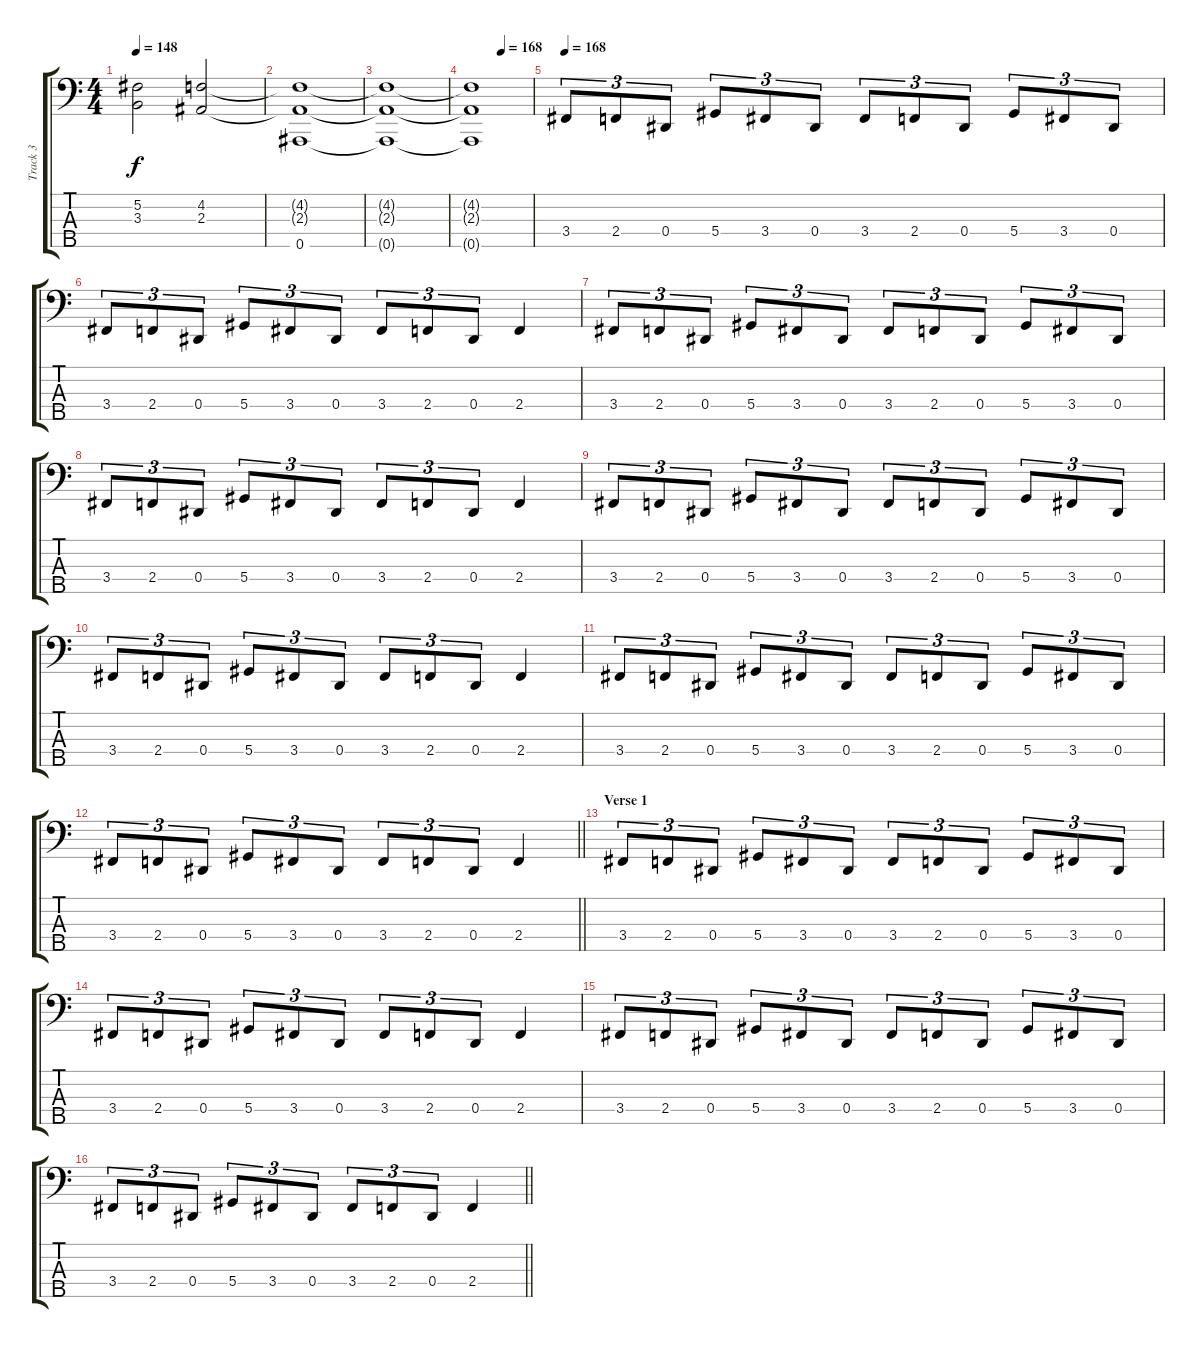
\track ("Track 3" "Track 3") {instrument electricbasspick bank 255}
\staff {score tabs}
\tuning (Gb2 Db2 Ab1 Eb1 Bb0) {hide}
\ts (4 4)
\tempo 148
\clef f4
\ks c
(5.2 3.3).2{dy f} (4.2 2.3).2 |
(4.2{t} 2.3{t} 0.5).1 |
(4.2{t} 2.3{t} 0.5{t}).1 |
\tempo (168 0.5)
(4.2{t} 2.3{t} 0.5{t}).1 |
\tempo 168
3.4.8{tu (3 2)} 2.4.8{tu (3 2)} 0.4.8{tu (3 2)} 5.4.8{tu (3 2)} 3.4.8{tu (3 2)} 0.4.8{tu (3 2)} 3.4.8{tu (3 2)} 2.4.8{tu (3 2)} 0.4.8{tu (3 2)} 5.4.8{tu (3 2)} 3.4.8{tu (3 2)} 0.4.8{tu (3 2)} |
3.4.8{tu (3 2)} 2.4.8{tu (3 2)} 0.4.8{tu (3 2)} 5.4.8{tu (3 2)} 3.4.8{tu (3 2)} 0.4.8{tu (3 2)} 3.4.8{tu (3 2)} 2.4.8{tu (3 2)} 0.4.8{tu (3 2)} 2.4.4 |
3.4.8{tu (3 2)} 2.4.8{tu (3 2)} 0.4.8{tu (3 2)} 5.4.8{tu (3 2)} 3.4.8{tu (3 2)} 0.4.8{tu (3 2)} 3.4.8{tu (3 2)} 2.4.8{tu (3 2)} 0.4.8{tu (3 2)} 5.4.8{tu (3 2)} 3.4.8{tu (3 2)} 0.4.8{tu (3 2)} |
3.4.8{tu (3 2)} 2.4.8{tu (3 2)} 0.4.8{tu (3 2)} 5.4.8{tu (3 2)} 3.4.8{tu (3 2)} 0.4.8{tu (3 2)} 3.4.8{tu (3 2)} 2.4.8{tu (3 2)} 0.4.8{tu (3 2)} 2.4.4 |
3.4.8{tu (3 2)} 2.4.8{tu (3 2)} 0.4.8{tu (3 2)} 5.4.8{tu (3 2)} 3.4.8{tu (3 2)} 0.4.8{tu (3 2)} 3.4.8{tu (3 2)} 2.4.8{tu (3 2)} 0.4.8{tu (3 2)} 5.4.8{tu (3 2)} 3.4.8{tu (3 2)} 0.4.8{tu (3 2)} |
3.4.8{tu (3 2)} 2.4.8{tu (3 2)} 0.4.8{tu (3 2)} 5.4.8{tu (3 2)} 3.4.8{tu (3 2)} 0.4.8{tu (3 2)} 3.4.8{tu (3 2)} 2.4.8{tu (3 2)} 0.4.8{tu (3 2)} 2.4.4 |
3.4.8{tu (3 2)} 2.4.8{tu (3 2)} 0.4.8{tu (3 2)} 5.4.8{tu (3 2)} 3.4.8{tu (3 2)} 0.4.8{tu (3 2)} 3.4.8{tu (3 2)} 2.4.8{tu (3 2)} 0.4.8{tu (3 2)} 5.4.8{tu (3 2)} 3.4.8{tu (3 2)} 0.4.8{tu (3 2)} |
\barLineRight lightlight
3.4.8{tu (3 2)} 2.4.8{tu (3 2)} 0.4.8{tu (3 2)} 5.4.8{tu (3 2)} 3.4.8{tu (3 2)} 0.4.8{tu (3 2)} 3.4.8{tu (3 2)} 2.4.8{tu (3 2)} 0.4.8{tu (3 2)} 2.4.4 |
\section ("" "Verse 1")
3.4.8{tu (3 2)} 2.4.8{tu (3 2)} 0.4.8{tu (3 2)} 5.4.8{tu (3 2)} 3.4.8{tu (3 2)} 0.4.8{tu (3 2)} 3.4.8{tu (3 2)} 2.4.8{tu (3 2)} 0.4.8{tu (3 2)} 5.4.8{tu (3 2)} 3.4.8{tu (3 2)} 0.4.8{tu (3 2)} |
3.4.8{tu (3 2)} 2.4.8{tu (3 2)} 0.4.8{tu (3 2)} 5.4.8{tu (3 2)} 3.4.8{tu (3 2)} 0.4.8{tu (3 2)} 3.4.8{tu (3 2)} 2.4.8{tu (3 2)} 0.4.8{tu (3 2)} 2.4.4 |
3.4.8{tu (3 2)} 2.4.8{tu (3 2)} 0.4.8{tu (3 2)} 5.4.8{tu (3 2)} 3.4.8{tu (3 2)} 0.4.8{tu (3 2)} 3.4.8{tu (3 2)} 2.4.8{tu (3 2)} 0.4.8{tu (3 2)} 5.4.8{tu (3 2)} 3.4.8{tu (3 2)} 0.4.8{tu (3 2)} |
\barLineRight lightlight
3.4.8{tu (3 2)} 2.4.8{tu (3 2)} 0.4.8{tu (3 2)} 5.4.8{tu (3 2)} 3.4.8{tu (3 2)} 0.4.8{tu (3 2)} 3.4.8{tu (3 2)} 2.4.8{tu (3 2)} 0.4.8{tu (3 2)} 2.4.4
